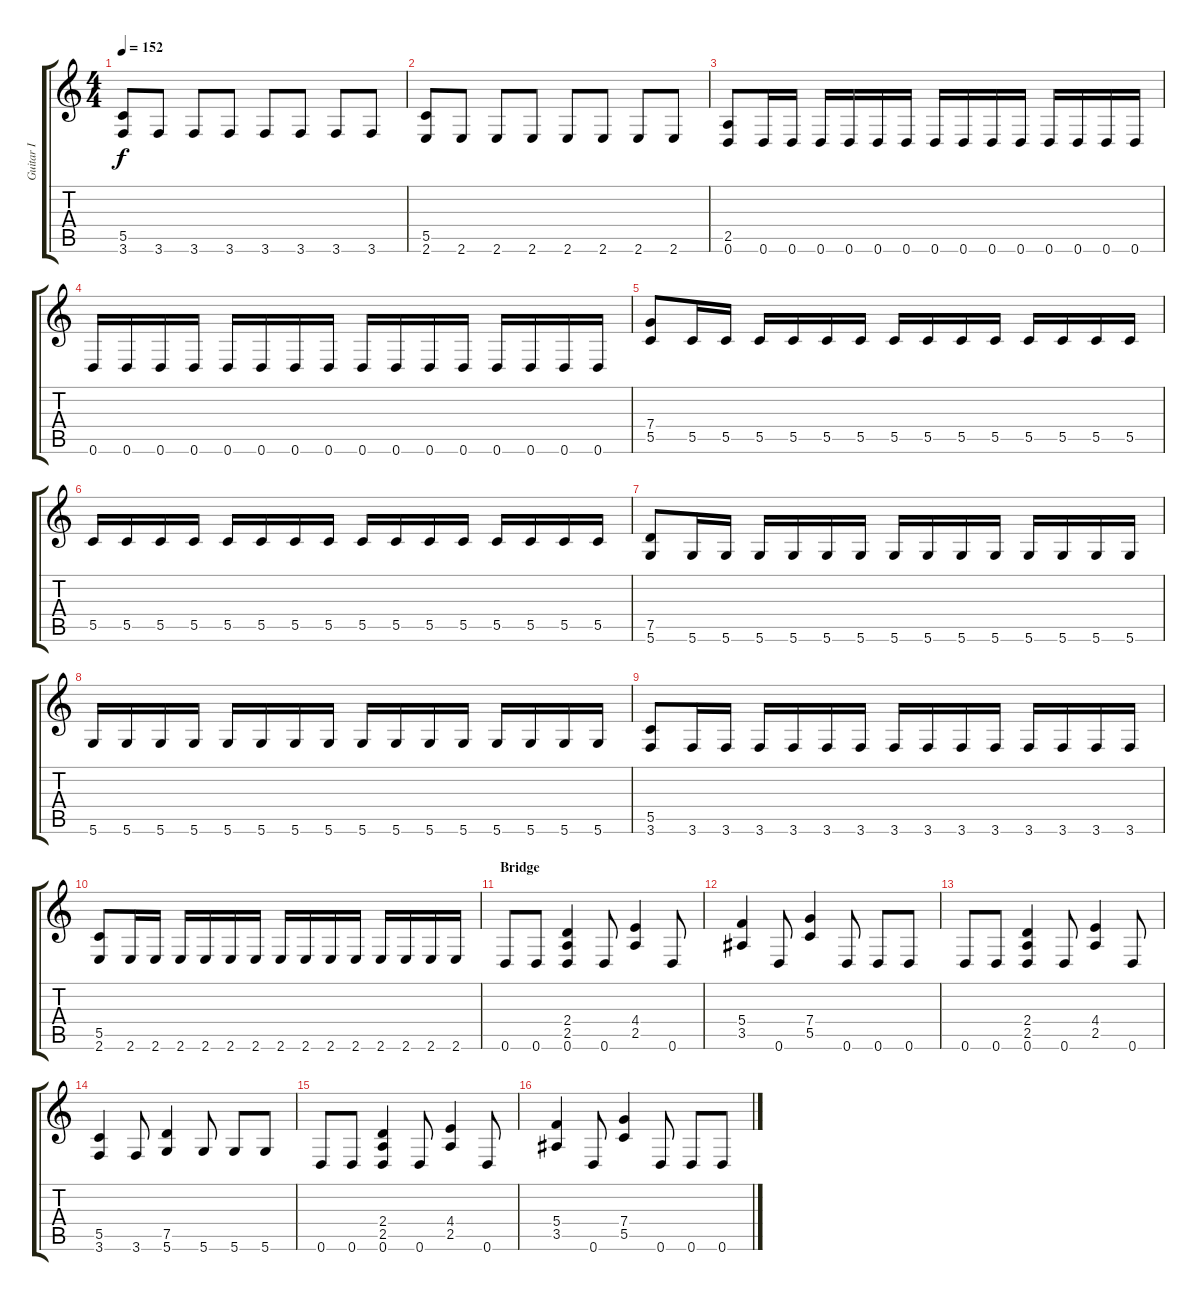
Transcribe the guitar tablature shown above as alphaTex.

\track ("Guitar I " "Guitar I ") {instrument distortionguitar}
\staff {score tabs}
\tuning (D4 A3 F3 C3 G2 D2) {hide}
\ts (4 4)
\tempo 152
\clef g2
\ks c
(5.5 3.6).8{dy f} 3.6.8 3.6.8 3.6.8 3.6.8 3.6.8 3.6.8 3.6.8 |
(5.5 2.6).8 2.6.8 2.6.8 2.6.8 2.6.8 2.6.8 2.6.8 2.6.8 |
(2.5 0.6).8 0.6.16 0.6.16 0.6.16 0.6.16 0.6.16 0.6.16 0.6.16 0.6.16 0.6.16 0.6.16 0.6.16 0.6.16 0.6.16 0.6.16 |
0.6.16 0.6.16 0.6.16 0.6.16 0.6.16 0.6.16 0.6.16 0.6.16 0.6.16 0.6.16 0.6.16 0.6.16 0.6.16 0.6.16 0.6.16 0.6.16 |
(7.4 5.5).8 5.5.16 5.5.16 5.5.16 5.5.16 5.5.16 5.5.16 5.5.16 5.5.16 5.5.16 5.5.16 5.5.16 5.5.16 5.5.16 5.5.16 |
5.5.16 5.5.16 5.5.16 5.5.16 5.5.16 5.5.16 5.5.16 5.5.16 5.5.16 5.5.16 5.5.16 5.5.16 5.5.16 5.5.16 5.5.16 5.5.16 |
(7.5 5.6).8 5.6.16 5.6.16 5.6.16 5.6.16 5.6.16 5.6.16 5.6.16 5.6.16 5.6.16 5.6.16 5.6.16 5.6.16 5.6.16 5.6.16 |
5.6.16 5.6.16 5.6.16 5.6.16 5.6.16 5.6.16 5.6.16 5.6.16 5.6.16 5.6.16 5.6.16 5.6.16 5.6.16 5.6.16 5.6.16 5.6.16 |
(5.5 3.6).8 3.6.16 3.6.16 3.6.16 3.6.16 3.6.16 3.6.16 3.6.16 3.6.16 3.6.16 3.6.16 3.6.16 3.6.16 3.6.16 3.6.16 |
(5.5 2.6).8 2.6.16 2.6.16 2.6.16 2.6.16 2.6.16 2.6.16 2.6.16 2.6.16 2.6.16 2.6.16 2.6.16 2.6.16 2.6.16 2.6.16 |
\section ("" "Bridge")
0.6.8 0.6.8 (2.4 2.5 0.6).4 0.6.8 (4.4 2.5).4 0.6.8 |
(5.4 3.5).4 0.6.8 (7.4 5.5).4 0.6.8 0.6.8 0.6.8 |
0.6.8 0.6.8 (2.4 2.5 0.6).4 0.6.8 (4.4 2.5).4 0.6.8 |
(5.5 3.6).4 3.6.8 (7.5 5.6).4 5.6.8 5.6.8 5.6.8 |
0.6.8 0.6.8 (2.4 2.5 0.6).4 0.6.8 (4.4 2.5).4 0.6.8 |
(5.4 3.5).4 0.6.8 (7.4 5.5).4 0.6.8 0.6.8 0.6.8
